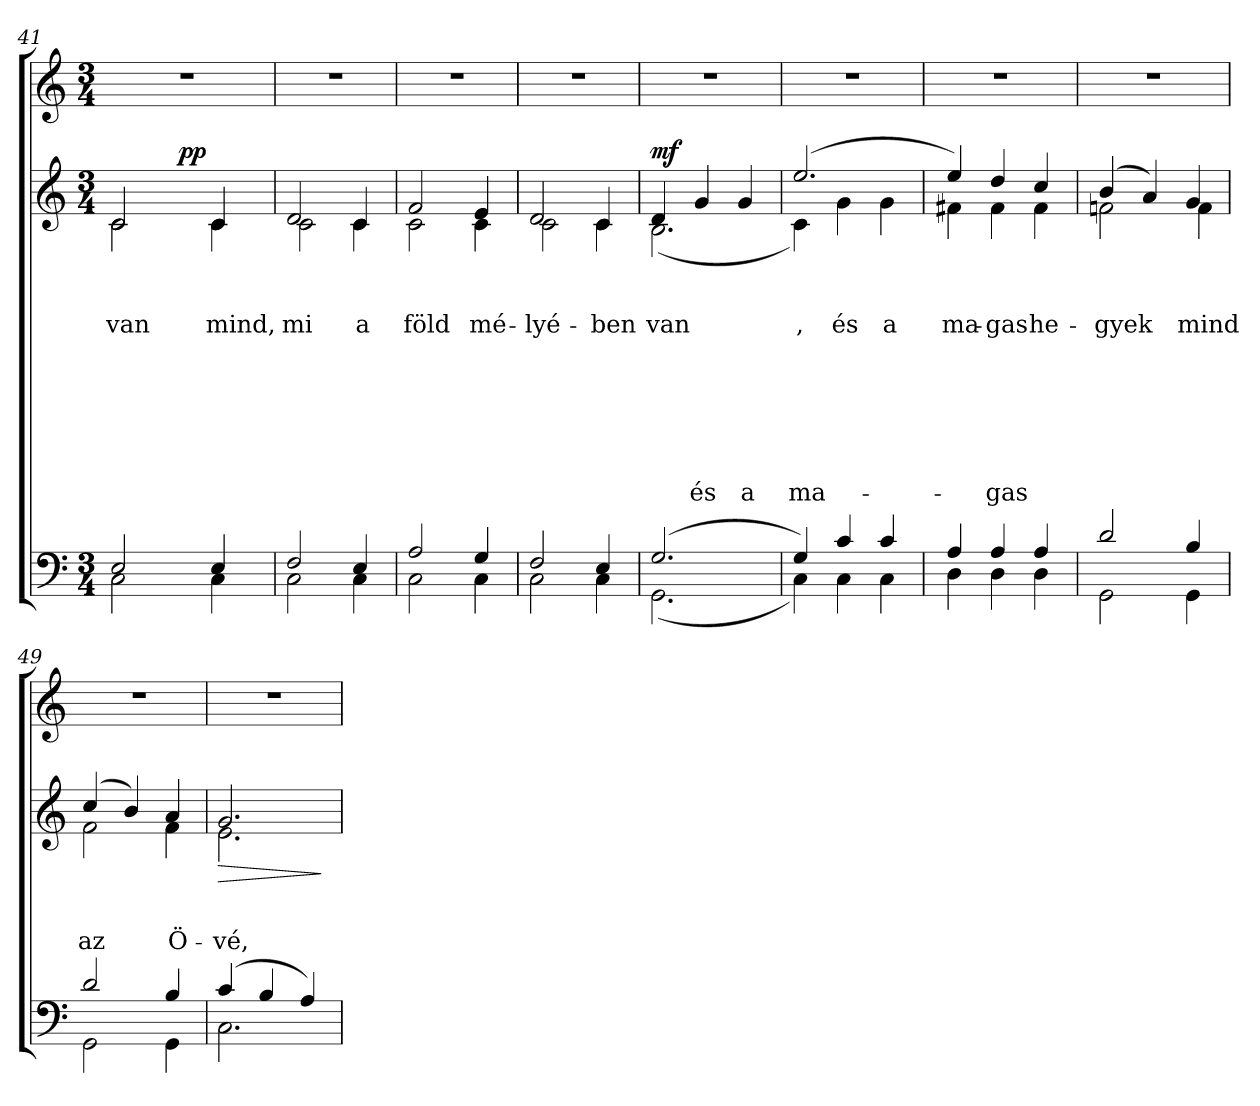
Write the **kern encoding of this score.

**kern	**kern	**text	**text	**text	**text	**text	**text	**text	**text	**text	**text	**dynam	**kern
*part3	*part2	*part2	*part2	*part2	*part2	*part2	*part2	*part2	*part2	*part2	*part2	*part2	*part1
*staff3	*staff2	*staff2	*staff2	*staff2	*staff2	*staff2	*staff2	*staff2	*staff2	*staff2	*staff2	*staff2	*staff1
*clefF4	*clefG2	*	*	*	*	*	*	*	*	*	*	*	*clefG2
*k[]	*k[]	*	*	*	*	*	*	*	*	*	*	*	*k[]
*a:	*a:	*	*	*	*	*	*	*	*	*	*	*	*a:
*M3/4	*M3/4	*	*	*	*	*	*	*	*	*	*	*	*M3/4
=41	=41	=41	=41	=41	=41	=41	=41	=41	=41	=41	=41	=41	=41
*^	*^	*	*	*	*	*	*	*	*	*	*	*	*
!	!	!	!	!	!	!LO:LY:b	!	!	!	!	!	!	!	!	!
*	*	*	*^	*	*	*	*	*	*	*	*	*	*	*	*
2E/	2C\	2c/	2c\	4ryy	.	.	van	.	.	.	.	.	.	.	.	2.r
.	.	.	.	16.ryy	.	.	.	.	.	.	.	.	.	.	.	.
!	!	!	!	!	!	!	!	!	!	!	!	!	!	!	!LO:DY:a	!
.	.	.	.	4ryy	.	.	.	.	.	.	.	.	.	.	pp	.
!	!	!	!	!	!	!	!LO:LY:b	!	!	!	!	!	!	!	!	!
4E/	4C\	4c/	4c\	.	.	.	mind,	.	.	.	.	.	.	.	.	.
.	.	.	.	8ryy	.	.	.	.	.	.	.	.	.	.	.	.
.	.	.	.	32ryy	.	.	.	.	.	.	.	.	.	.	.	.
*	*	*	*v	*v	*	*	*	*	*	*	*	*	*	*	*	*
=42	=42	=42	=42	=42	=42	=42	=42	=42	=42	=42	=42	=42	=42	=42	=42
*	*	*	*^	*	*	*	*	*	*	*	*	*	*	*	*
!	!	!	!	!	!	!	!LO:LY:b	!	!	!	!	!	!	!	!	!
*	*	*	*v	*v	*	*	*	*	*	*	*	*	*	*	*	*
2F/	2C\	2d/	2c\	.	.	mi	.	.	.	.	.	.	.	.	2.r
!	!	!	!	!	!	!LO:LY:b	!	!	!	!	!	!	!	!	!
4E/	4C\	4c/	4c\	.	.	a	.	.	.	.	.	.	.	.	.
=43	=43	=43	=43	=43	=43	=43	=43	=43	=43	=43	=43	=43	=43	=43	=43
!	!	!	!	!	!	!LO:LY:b	!	!	!	!	!	!	!	!	!
2A/	2C\	2f/	2c\	.	.	föld	.	.	.	.	.	.	.	.	2.r
!	!	!	!	!	!	!LO:LY:b	!	!	!	!	!	!	!	!	!
4G/	4C\	4e/	4c\	.	.	mé-	.	.	.	.	.	.	.	.	.
=44	=44	=44	=44	=44	=44	=44	=44	=44	=44	=44	=44	=44	=44	=44	=44
!	!	!	!	!	!	!LO:LY:b	!	!	!	!	!	!	!	!	!
2F/	2C\	2d/	2c\	.	.	-lyé-	.	.	.	.	.	.	.	.	2.r
!	!	!	!	!	!	!LO:LY:b	!	!	!	!	!	!	!	!	!
4E/	4C\	4c/	4c\	.	.	-ben	.	.	.	.	.	.	.	.	.
!!LO:LB:g=z
=45	=45	=45	=45	=45	=45	=45	=45	=45	=45	=45	=45	=45	=45	=45	=45
!	!	!	!	!	!	!LO:LY:b	!	!	!	!	!	!	!	!LO:DY:a	!
(>2.G/	(<2.GG\	4d/	(<2.B\	.	.	van	.	.	.	.	.	.	.	mf	2.r
!	!	!	!	!	!	!	!	!	!	!	!	!	!LO:LY:a	!	!
.	.	4g/	.	.	.	.	.	.	.	.	.	.	és	.	.
!	!	!	!	!	!	!	!	!	!	!	!	!	!LO:LY:a	!	!
.	.	4g/	.	.	.	.	.	.	.	.	.	.	a	.	.
=46	=46	=46	=46	=46	=46	=46	=46	=46	=46	=46	=46	=46	=46	=46	=46
!	!	!	!	!	!	!	!	!	!	!	!	!	!LO:LY:a	!	!
!	!	!	!	!	!	!LO:LY:b	!	!	!	!	!	!	!	!	!
4G/)	4C\)	(2.ee/	4c\)	.	.	,	.	.	.	.	.	.	ma-	.	2.r
!	!	!	!	!	!	!LO:LY:b	!	!	!	!	!	!	!	!	!
4c/	4C\	.	4g\	.	.	és	.	.	.	.	.	.	.	.	.
!	!	!	!	!	!	!LO:LY:b	!	!	!	!	!	!	!	!	!
4c/	4C\	.	4g\	.	.	a	.	.	.	.	.	.	.	.	.
=47	=47	=47	=47	=47	=47	=47	=47	=47	=47	=47	=47	=47	=47	=47	=47
!	!	!	!	!	!	!LO:LY:b	!	!	!	!	!	!	!	!	!
4A/	4D\	4ee/)	4f#X\	.	.	ma-	.	.	.	.	.	.	.	.	2.r
!	!	!	!	!	!	!	!	!	!	!	!	!	!LO:LY:a	!	!
!	!	!	!	!	!	!LO:LY:b	!	!	!	!	!	!	!	!	!
4A/	4D\	4dd/	4f#\	.	.	-gas	.	.	.	.	.	.	-gas	.	.
!	!	!	!	!	!	!LO:LY:b	!	!	!	!	!	!	!	!	!
4A/	4D\	4cc/	4f#\	.	.	he-	.	.	.	.	.	.	.	.	.
=48	=48	=48	=48	=48	=48	=48	=48	=48	=48	=48	=48	=48	=48	=48	=48
!	!	!	!	!	!	!LO:LY:b	!	!	!	!	!	!	!	!	!
2d/	2GG\	(>4b/	2fn\	.	.	-gyek	.	.	.	.	.	.	.	.	2.r
.	.	4a/)	.	.	.	.	.	.	.	.	.	.	.	.	.
!	!	!	!	!	!	!LO:LY:b	!	!	!	!	!	!	!	!	!
4B/	4GG\	4g/	4f\	.	.	mind	.	.	.	.	.	.	.	.	.
=49	=49	=49	=49	=49	=49	=49	=49	=49	=49	=49	=49	=49	=49	=49	=49
!	!	!	!	!	!	!LO:LY:b	!	!	!	!	!	!	!	!	!
2d/	2GG\	(>4cc/	2f\	.	.	az	.	.	.	.	.	.	.	.	2.r
.	.	4b/)	.	.	.	.	.	.	.	.	.	.	.	.	.
!	!	!	!	!	!	!LO:LY:b	!	!	!	!	!	!	!	!	!
4B/	4GG\	4a/	4f\	.	.	Ö-	.	.	.	.	.	.	.	.	.
=50	=50	=50	=50	=50	=50	=50	=50	=50	=50	=50	=50	=50	=50	=50	=50
!	!	!	!	!	!	!	!	!	!	!	!	!	!	!LO:HP:b	!
!	!	!	!	!	!	!LO:LY:b	!	!	!	!	!	!	!	!	!
(>4c/	2.C\	2.g/	2.e\	.	.	-vé,	.	.	.	.	.	.	.	>	2.r
4B/	.	.	.	.	.	.	.	.	.	.	.	.	.	.	.
4A/)	.	.	.	.	.	.	.	.	.	.	.	.	.	.	.
*v	*v	*	*	*	*	*	*	*	*	*	*	*	*	*	*
*	*v	*v	*	*	*	*	*	*	*	*	*	*	*	*
.	.	.	.	.	.	.	.	.	.	.	.	]	.
=	=	=	=	=	=	=	=	=	=	=	=	=	=
*-	*-	*-	*-	*-	*-	*-	*-	*-	*-	*-	*-	*-	*-
